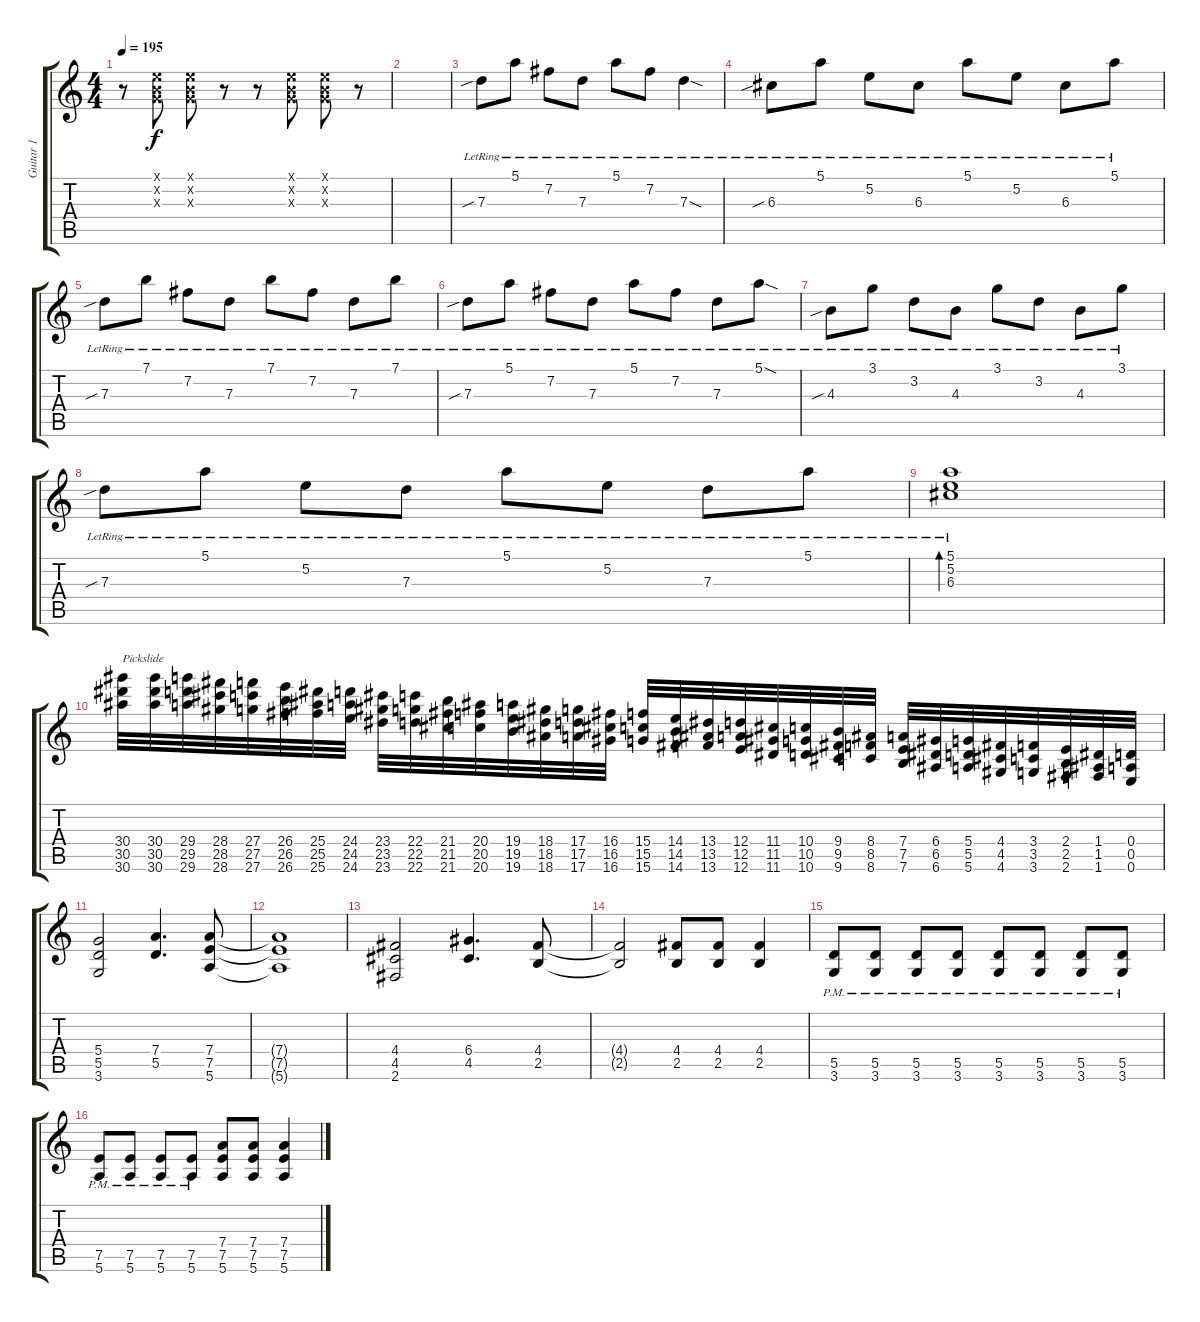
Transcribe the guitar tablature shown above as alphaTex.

\track ("Guitar 1" "Guitar 1") {instrument acousticguitarsteel}
\staff {score tabs}
\tuning (E4 B3 G3 D3 A2 E2) {hide}
\ts (4 4)
\tempo 195
\clef g2
\ks c
r.8{dy f} (0.1{x} 0.2{x} 0.3{x}).8 (0.1{x} 0.2{x} 0.3{x}).8 r.8 r.8 (0.1{x} 0.2{x} 0.3{x}).8 (0.1{x} 0.2{x} 0.3{x}).8 r.8 |
|
7.3{sib lr}.8 5.1{lr}.8 7.2{lr}.8 7.3{lr}.8 5.1{lr}.8 7.2{lr}.8 7.3{sod lr}.4 |
6.3{sib lr}.8 5.1{lr}.8 5.2{lr}.8 6.3{lr}.8 5.1{lr}.8 5.2{lr}.8 6.3{lr}.8 5.1{lr}.8 |
7.3{sib lr}.8 7.1{lr}.8 7.2{lr}.8 7.3{lr}.8 7.1{lr}.8 7.2{lr}.8 7.3{lr}.8 7.1{lr}.8 |
7.3{sib lr}.8 5.1{lr}.8 7.2{lr}.8 7.3{lr}.8 5.1{lr}.8 7.2{lr}.8 7.3{lr}.8 5.1{sod lr}.8 |
4.3{sib lr}.8 3.1{lr}.8 3.2{lr}.8 4.3{lr}.8 3.1{lr}.8 3.2{lr}.8 4.3{lr}.8 3.1{lr}.8 |
7.3{sib lr}.8 5.1{lr}.8 5.2{lr}.8 7.3{lr}.8 5.1{lr}.8 5.2{lr}.8 7.3{lr}.8 5.1{lr}.8 |
(5.1{lr} 5.2{lr} 6.3{lr}).1{bd 480} |
(30.4 30.5 30.6).32{txt "Pickslide" instrument guitarfretnoise} (30.4 30.5 30.6).32 (29.4 29.5 29.6).32 (28.4 28.5 28.6).32 (27.4 27.5 27.6).32 (26.4 26.5 26.6).32 (25.4 25.5 25.6).32 (24.4 24.5 24.6).32 (23.4 23.5 23.6).32 (22.4 22.5 22.6).32 (21.4 21.5 21.6).32 (20.4 20.5 20.6).32 (19.4 19.5 19.6).32 (18.4 18.5 18.6).32 (17.4 17.5 17.6).32 (16.4 16.5 16.6).32 (15.4 15.5 15.6).32 (14.4 14.5 14.6).32 (13.4 13.5 13.6).32 (12.4 12.5 12.6).32 (11.4 11.5 11.6).32 (10.4 10.5 10.6).32 (9.4 9.5 9.6).32 (8.4 8.5 8.6).32 (7.4 7.5 7.6).32 (6.4 6.5 6.6).32 (5.4 5.5 5.6).32 (4.4 4.5 4.6).32 (3.4 3.5 3.6).32 (2.4 2.5 2.6).32 (1.4 1.5 1.6).32 (0.4 0.5 0.6).32 |
(5.4 5.5 3.6).2{instrument distortionguitar} (7.4 5.5).4{d} (7.4 7.5 5.6).8 |
(7.4{t} 7.5{t} 5.6{t}).1 |
(4.4 4.5 2.6).2 (6.4 4.5).4{d} (4.4 2.5).8 |
(4.4{t} 2.5{t}).2 (4.4 2.5).8 (4.4 2.5).8 (4.4 2.5).4 |
(5.5{pm} 3.6{pm}).8 (5.5{pm} 3.6{pm}).8 (5.5{pm} 3.6{pm}).8 (5.5{pm} 3.6{pm}).8 (5.5{pm} 3.6{pm}).8 (5.5{pm} 3.6{pm}).8 (5.5{pm} 3.6{pm}).8 (5.5{pm} 3.6{pm}).8 |
(7.5{pm} 5.6{pm}).8 (7.5{pm} 5.6{pm}).8 (7.5{pm} 5.6{pm}).8 (7.5{pm} 5.6{pm}).8 (7.4 7.5 5.6).8 (7.4 7.5 5.6).8 (7.4 7.5 5.6).4
